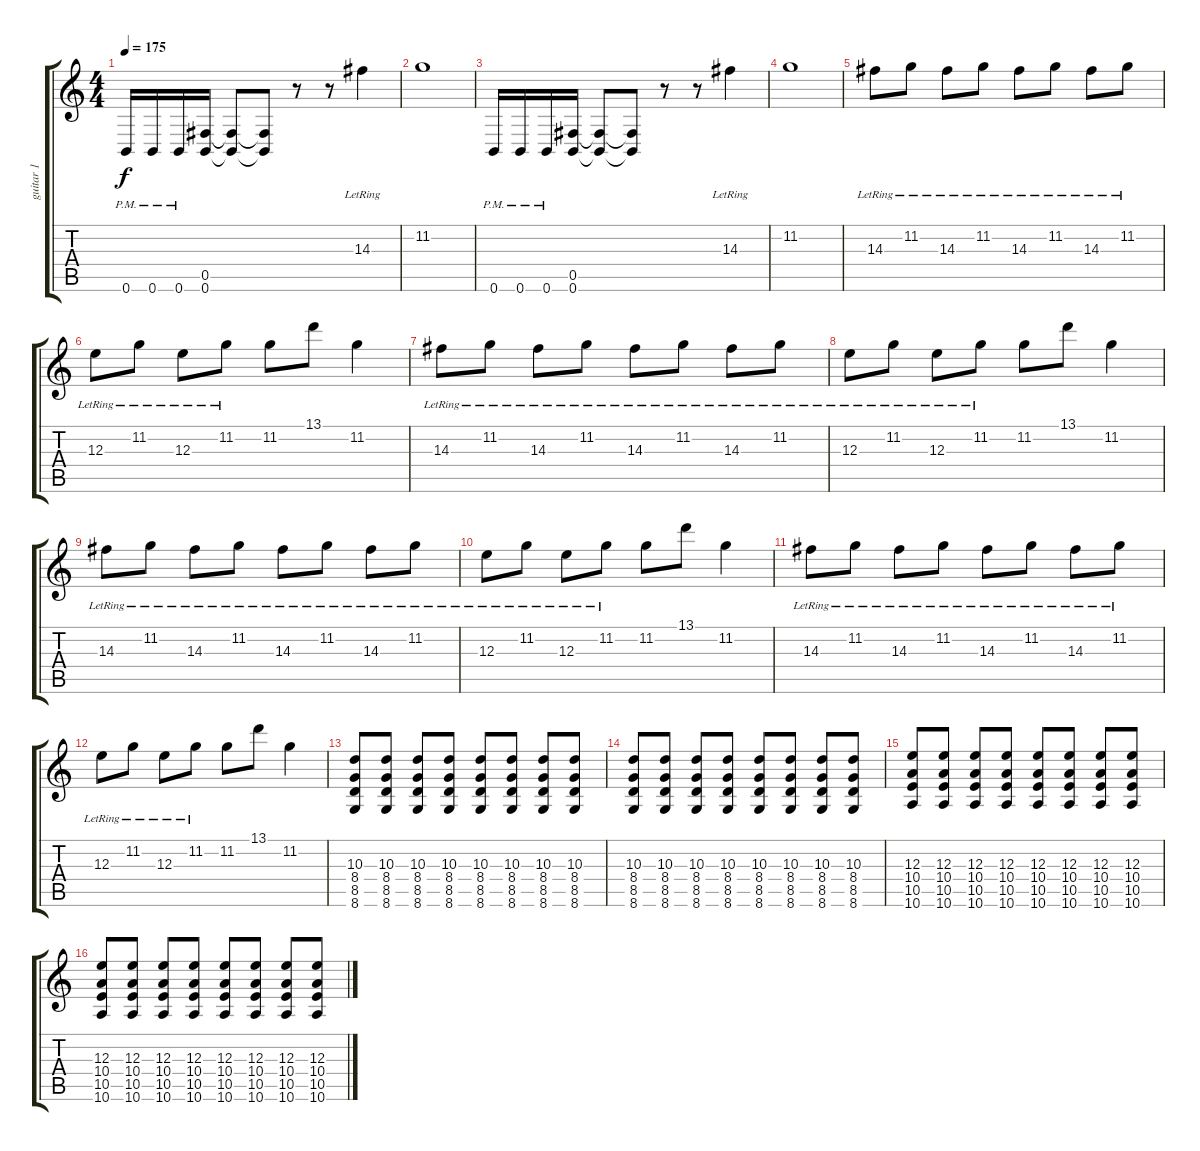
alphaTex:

\track ("guitar 1" "guitar 1") {instrument distortionguitar}
\staff {score tabs}
\tuning (Db4 Ab3 E3 B2 Gb2 B1) {hide}
\ts (4 4)
\tempo 175
\clef g2
\ks c
0.6{pm}.16{dy f instrument distortionguitar} 0.6{pm}.16 0.6{pm}.16 (0.5 0.6).16 (0.5{t} 0.6{t}).8 (0.5{t} 0.6{t}).8 r.8 r.8 14.3{lr}.4 |
11.2.1 |
0.6{pm}.16{instrument distortionguitar} 0.6{pm}.16 0.6{pm}.16 (0.5 0.6).16 (0.5{t} 0.6{t}).8 (0.5{t} 0.6{t}).8 r.8 r.8 14.3{lr}.4 |
11.2.1 |
14.3{lr}.8 11.2{lr}.8 14.3{lr}.8 11.2{lr}.8 14.3{lr}.8 11.2{lr}.8 14.3{lr}.8 11.2{lr}.8 |
12.3{lr}.8 11.2{lr}.8 12.3{lr}.8 11.2{lr}.8 11.2.8 13.1.8 11.2.4 |
14.3{lr}.8 11.2{lr}.8 14.3{lr}.8 11.2{lr}.8 14.3{lr}.8 11.2{lr}.8 14.3{lr}.8 11.2{lr}.8 |
12.3{lr}.8 11.2{lr}.8 12.3{lr}.8 11.2{lr}.8 11.2.8 13.1.8 11.2.4 |
14.3{lr}.8 11.2{lr}.8 14.3{lr}.8 11.2{lr}.8 14.3{lr}.8 11.2{lr}.8 14.3{lr}.8 11.2{lr}.8 |
12.3{lr}.8 11.2{lr}.8 12.3{lr}.8 11.2{lr}.8 11.2.8 13.1.8 11.2.4 |
14.3{lr}.8 11.2{lr}.8 14.3{lr}.8 11.2{lr}.8 14.3{lr}.8 11.2{lr}.8 14.3{lr}.8 11.2{lr}.8 |
12.3{lr}.8 11.2{lr}.8 12.3{lr}.8 11.2{lr}.8 11.2.8 13.1.8 11.2.4 |
(10.3 8.4 8.5 8.6).8 (10.3 8.4 8.5 8.6).8 (10.3 8.4 8.5 8.6).8 (10.3 8.4 8.5 8.6).8 (10.3 8.4 8.5 8.6).8 (10.3 8.4 8.5 8.6).8 (10.3 8.4 8.5 8.6).8 (10.3 8.4 8.5 8.6).8 |
(10.3 8.4 8.5 8.6).8 (10.3 8.4 8.5 8.6).8 (10.3 8.4 8.5 8.6).8 (10.3 8.4 8.5 8.6).8 (10.3 8.4 8.5 8.6).8 (10.3 8.4 8.5 8.6).8 (10.3 8.4 8.5 8.6).8 (10.3 8.4 8.5 8.6).8 |
(12.3 10.4 10.5 10.6).8 (12.3 10.4 10.5 10.6).8 (12.3 10.4 10.5 10.6).8 (12.3 10.4 10.5 10.6).8 (12.3 10.4 10.5 10.6).8 (12.3 10.4 10.5 10.6).8 (12.3 10.4 10.5 10.6).8 (12.3 10.4 10.5 10.6).8 |
(12.3 10.4 10.5 10.6).8 (12.3 10.4 10.5 10.6).8 (12.3 10.4 10.5 10.6).8 (12.3 10.4 10.5 10.6).8 (12.3 10.4 10.5 10.6).8 (12.3 10.4 10.5 10.6).8 (12.3 10.4 10.5 10.6).8 (12.3 10.4 10.5 10.6).8
